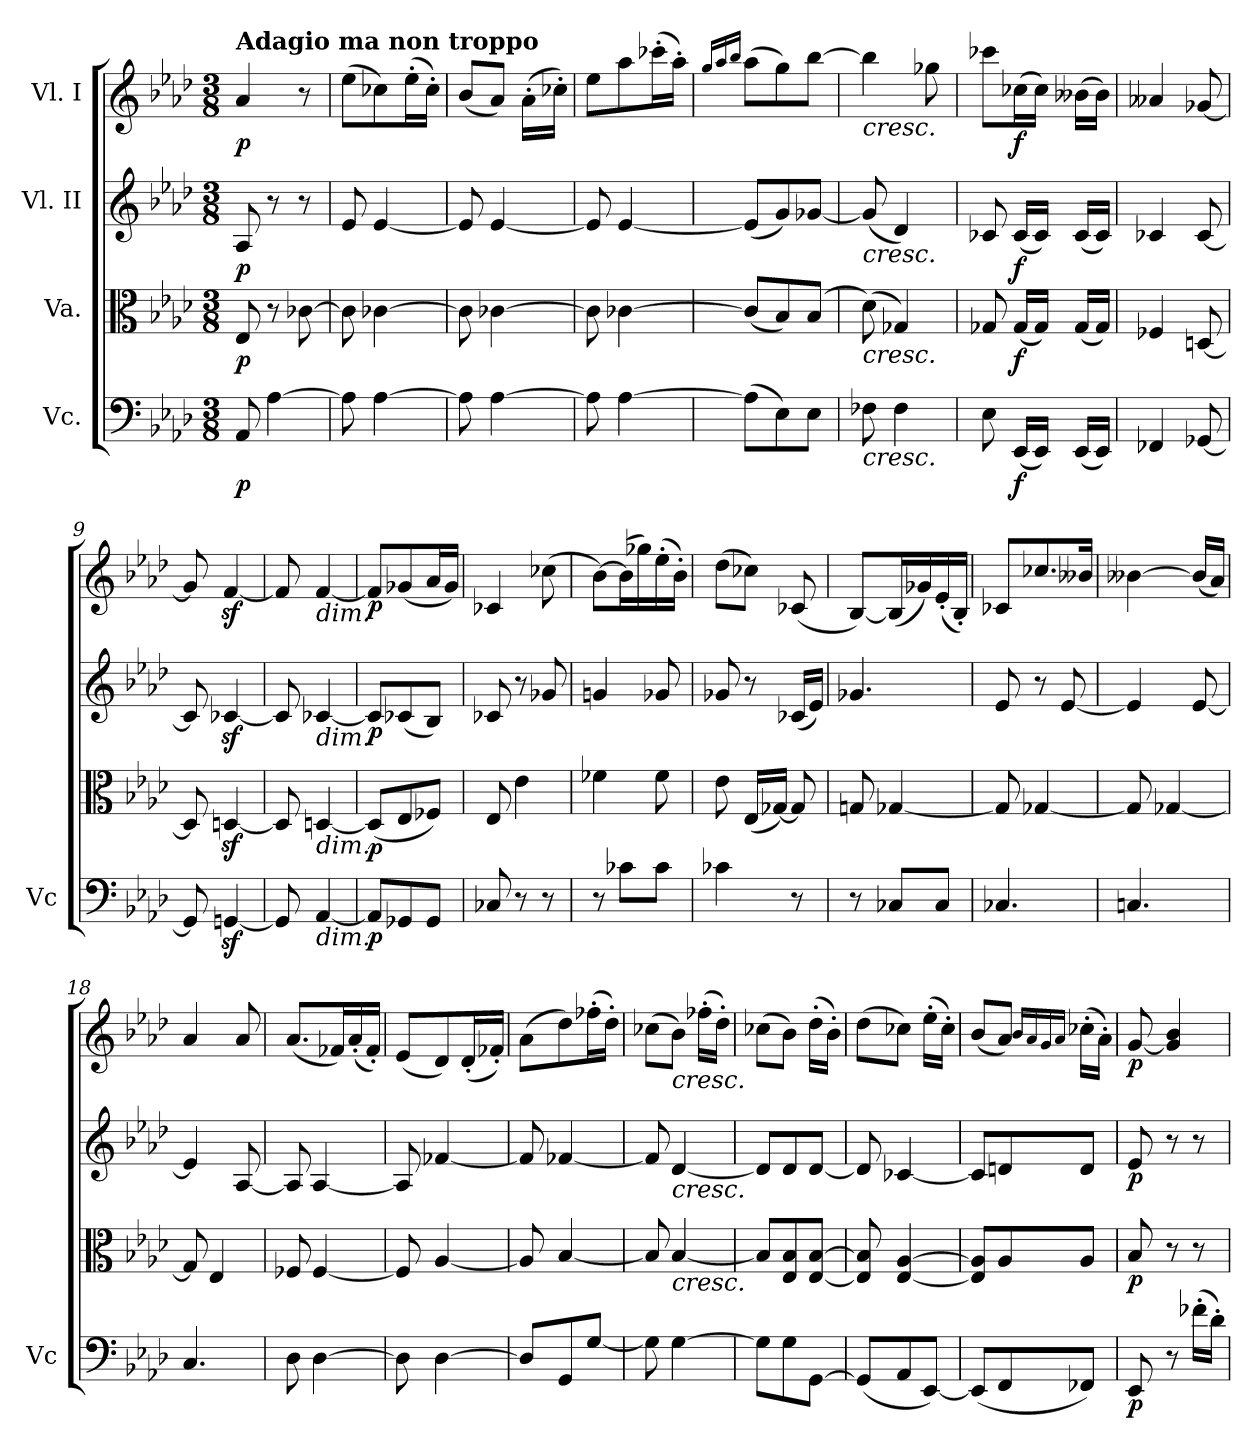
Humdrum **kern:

**kern	**dynam	**kern	**dynam	**kern	**dynam	**kern	**dynam
*part4	*part4	*part3	*part3	*part2	*part2	*part1	*part1
*staff4	*staff4	*staff3	*staff3	*staff2	*staff2	*staff1	*staff1
*I"Vc.	*	*I"Va.	*	*I"Vl. II	*	*I"Vl. I	*
*I'Vc	*	*	*	*	*	*	*
*clefF4	*	*clefC3	*	*clefG2	*	*clefG2	*
*k[b-e-a-d-]	*	*k[b-e-a-d-]	*	*k[b-e-a-d-]	*	*k[b-e-a-d-]	*
*A-:	*	*A-:	*	*A-:	*	*A-:	*
*M3/8	*	*M3/8	*	*M3/8	*	*M3/8	*
=1	=1	=1	=1	=1	=1	=1	=1
!	!	!	!	!	!	!LO:TX:a:B:t=Adagio ma non troppo	!
!	!LO:DY:b	!	!LO:DY:b	!	!LO:DY:b	!	!LO:DY:b
8AA-/	p	8E-/	p	8A-/	p	4a-/	p
[4A-\	.	8r	.	8r	.	.	.
.	.	[8c-X\	.	8r	.	8r	.
=2	=2	=2	=2	=2	=2	=2	=2
8A-\]	.	8c-\]	.	8e-/	.	(>8ee-\L	.
[4A-\	.	[4c-X\	.	[4e-/	.	8cc-X\)	.
.	.	.	.	.	.	(>16ee-'\L	.
.	.	.	.	.	.	16cc-'\JJ)	.
=3	=3	=3	=3	=3	=3	=3	=3
8A-\]	.	8c-\]	.	8e-/]	.	(<8b-/L	.
[4A-\	.	[4c-X\	.	[4e-/	.	8a-/J)	.
.	.	.	.	.	.	(>16a-'\LL	.
.	.	.	.	.	.	16cc-X'\JJ)	.
=4	=4	=4	=4	=4	=4	=4	=4
8A-\]	.	8c-\]	.	8e-/]	.	8ee-\L	.
[4A-\	.	[4c-X\	.	[4e-/	.	8aa-\	.
.	.	.	.	.	.	(>16ccc-X'\L	.
.	.	.	.	.	.	16aa-'\JJ)	.
=5	=5	=5	=5	=5	=5	=5	=5
.	.	.	.	.	.	16qgg/LL	.
.	.	.	.	.	.	16qaa-/	.
.	.	.	.	.	.	16qbb-/JJ	.
(>8A-\L]	.	(<8c-/L]	.	(<8e-/L]	.	(>8aa-\L	.
8E-\)	.	8B-/)	.	8g/)	.	8gg\)	.
8E-\J	.	(>8B-/J	.	[8g-X/J	.	[8bb-\J	.
=6	=6	=6	=6	=6	=6	=6	=6
!	!	!	!	!	!	!LO:TX:b:i:t=cresc.	!
!	!	!	!	!LO:TX:b:i:t=cresc.	!	!	!
!	!	!LO:TX:b:i:t=cresc.	!	!	!	!	!
!LO:TX:b:i:t=cresc.	!	!	!	!	!	!	!
8F-X\	.	(>8d-\)	.	(<8g-/]	.	4bb-\]	.
4F-\	.	4G-X/)	.	4d-/)	.	.	.
.	.	.	.	.	.	8gg-X\	.
=7	=7	=7	=7	=7	=7	=7	=7
8E-\	.	8G-X/	.	8c-X/	.	8ccc-X\L	.
!	!LO:DY:b	!	!LO:DY:b	!	!LO:DY:b	!	!LO:DY:b
(<16EE-/LL	f	(<16G-/LL	f	(<16c-/LL	f	(>16cc-X\L	f
16EE-/JJ)	.	16G-/JJ)	.	16c-/JJ)	.	16cc-\JJ)	.
(<16EE-/LL	.	(<16G-/LL	.	(<16c-/LL	.	(>16b--X\LL	.
16EE-/JJ)	.	16G-/JJ)	.	16c-/JJ)	.	16b--\JJ)	.
=8	=8	=8	=8	=8	=8	=8	=8
4FF-X/	.	4F-X/	.	4c-X/	.	4a--X/	.
[8GG-X/	.	[8Dn/	.	[8c-/	.	[8g-X/	.
=9	=9	=9	=9	=9	=9	=9	=9
8GG-/]	.	8D/]	.	8c-/]	.	8g-/]	.
[4GGnz</	.	[4Dnz</	.	[4c-Xz</	.	[4fz</	.
=10	=10	=10	=10	=10	=10	=10	=10
8GG/]	.	8D/]	.	8c-/]	.	8f/]	.
!	!	!	!	!	!	!LO:TX:b:i:t=dim.	!
!	!	!	!	!LO:TX:b:i:t=dim.	!	!	!
!	!	!LO:TX:b:i:t=dim.	!	!	!	!	!
!LO:TX:b:i:t=dim.	!	!	!	!	!	!	!
[4AA-/	.	[4Dn/	.	[4c-X/	.	[4f/	.
=11	=11	=11	=11	=11	=11	=11	=11
!	!LO:DY:b	!	!LO:DY:b	!	!LO:DY:b	!	!LO:DY:b
8AA-/L]	p	(<8D/L]	p	8c-/L]	p	8f/L]	p
8GG-X/	.	8E-/	.	(<8c-X/	.	(<8g-X/	.
8GG-/J	.	8F-X/J)	.	8B-/J)	.	16a-/L	.
.	.	.	.	.	.	16g-/JJ)	.
=12	=12	=12	=12	=12	=12	=12	=12
8C-X/	.	8E-/	.	8c-X/	.	4c-X/	.
8r	.	4e-\	.	8r	.	.	.
8r	.	.	.	8g-X/	.	(>8cc-X\	.
=13	=13	=13	=13	=13	=13	=13	=13
8r	.	4f-X\	.	4gn/	.	[8b-\L)	.
8c-X\L	.	.	.	.	.	(>16b-\L]	.
.	.	.	.	.	.	16gg-X\)	.
8c-\J	.	8f-\	.	8g-X/	.	(>16ee-'\	.
.	.	.	.	.	.	16b-'\JJ)	.
!!LO:LB:g=z
=14	=14	=14	=14	=14	=14	=14	=14
4c-X\	.	8e-\	.	8g-X/	.	(>8dd-\L	.
.	.	(<16E-/LL	.	8r	.	8cc-X\J)	.
.	.	[16G-X/JJ)	.	.	.	.	.
8r	.	8G-/]	.	(<16c-X/LL	.	(<8c-X/	.
.	.	.	.	16e-/JJ)	.	.	.
=15	=15	=15	=15	=15	=15	=15	=15
8r	.	8Gn/	.	4.g-X/	.	[8B-/L)	.
8C-X/L	.	[4G-X/	.	.	.	(<16B-/L]	.
.	.	.	.	.	.	16g-X/)	.
8C-/J	.	.	.	.	.	(<16e-'/	.
.	.	.	.	.	.	16B-'/JJ)	.
=16	=16	=16	=16	=16	=16	=16	=16
4.C-X/	.	8G-/]	.	8e-/	.	8c-X/L	.
.	.	[4G-X/	.	8r	.	8.cc-X/	.
.	.	.	.	[8e-/	.	.	.
.	.	.	.	.	.	16b--X/Jk	.
=17	=17	=17	=17	=17	=17	=17	=17
4.Cn/	.	8G-/]	.	4e-/]	.	[4b--X\	.
.	.	[4G-X/	.	.	.	.	.
.	.	.	.	[8e-/	.	(<16b--/LL]	.
.	.	.	.	.	.	16a-/JJ)	.
=18	=18	=18	=18	=18	=18	=18	=18
4.C/	.	8G-/]	.	4e-/]	.	4a-/	.
.	.	4E-/	.	.	.	.	.
.	.	.	.	[8A-/	.	8a-/	.
=19	=19	=19	=19	=19	=19	=19	=19
8D-\	.	8F-X/	.	8A-/]	.	(<8.a-/L	.
[4D-\	.	[4F-/	.	[4A-/	.	.	.
.	.	.	.	.	.	16f-X/L)	.
.	.	.	.	.	.	(<16a-'/	.
.	.	.	.	.	.	16f-'/JJ)	.
=20	=20	=20	=20	=20	=20	=20	=20
8D-\]	.	8F-/]	.	8A-/]	.	(<8e-/L	.
[4D-\	.	[4A-/	.	[4f-X/	.	8d-/)	.
.	.	.	.	.	.	(<16d-'/L	.
.	.	.	.	.	.	16f-X'/JJ)	.
=21	=21	=21	=21	=21	=21	=21	=21
8D-/L]	.	8A-/]	.	8f-/]	.	(>8a-\L	.
8GG/	.	[4B-/	.	[4f-X/	.	8dd-\)	.
[8G/J	.	.	.	.	.	(>16ff-X'\L	.
.	.	.	.	.	.	16dd-'\JJ)	.
=22	=22	=22	=22	=22	=22	=22	=22
8G\]	.	8B-/]	.	8f-/]	.	(>8cc-X\L	.
!	!	!	!	!	!	!LO:TX:b:i:t=cresc.	!
!	!	!	!	!LO:TX:b:i:t=cresc.	!	!	!
!	!	!LO:TX:b:i:t=cresc.	!	!	!	!	!
[4G\	.	[4B-/	.	[4d-/	.	8b-\J)	.
.	.	.	.	.	.	(>16ff-X'\LL	.
.	.	.	.	.	.	16dd-'\JJ)	.
=23	=23	=23	=23	=23	=23	=23	=23
8G\L]	.	8B-/L]	.	8d-/L]	.	(>8cc-X\L	.
8G\	.	8E-/ 8B-/	.	8d-/	.	8b-\J)	.
[8GG\J	.	[8E-/ [8B-/J	.	[8d-/J	.	(>16dd-'\LL	.
.	.	.	.	.	.	16b-'\JJ)	.
=24	=24	=24	=24	=24	=24	=24	=24
(<8GG/L]	.	8E-/] 8B-/]	.	8d-/]	.	(>8dd-\L	.
8AA-/	.	[4E-/ [4A-/	.	[4c-X/	.	8cc-X\J)	.
[8EE-/J)	.	.	.	.	.	(>16ee-'\LL	.
.	.	.	.	.	.	16cc-'\JJ)	.
=25	=25	=25	=25	=25	=25	=25	=25
(<8EE-/L]	.	8E-/] 8A-/]L	.	8c-/L]	.	(<8b-/L	.
8FF/	.	8A-/	.	8dn/	.	8a-/J)	.
.	.	.	.	.	.	16qb-/LL	.
.	.	.	.	.	.	16qa-/	.
.	.	.	.	.	.	16qg/	.
.	.	.	.	.	.	16qa-/JJ	.
8FF-X/J)	.	8A-/J	.	8d/J	.	(>16cc-X'\LL	.
.	.	.	.	.	.	16a-'\JJ)	.
=26	=26	=26	=26	=26	=26	=26	=26
!	!LO:DY:b	!	!LO:DY:b	!	!LO:DY:b	!	!LO:DY:b
8EE-/	p	8B-/	p	8e-/	p	[8g/	p
8r	.	8r	.	8r	.	4g/] 4b-/	.
(>16f-X'\LL	.	8r	.	8r	.	.	.
16d-'\JJ)	.	.	.	.	.	.	.
=	=	=	=	=	=	=	=
*-	*-	*-	*-	*-	*-	*-	*-
